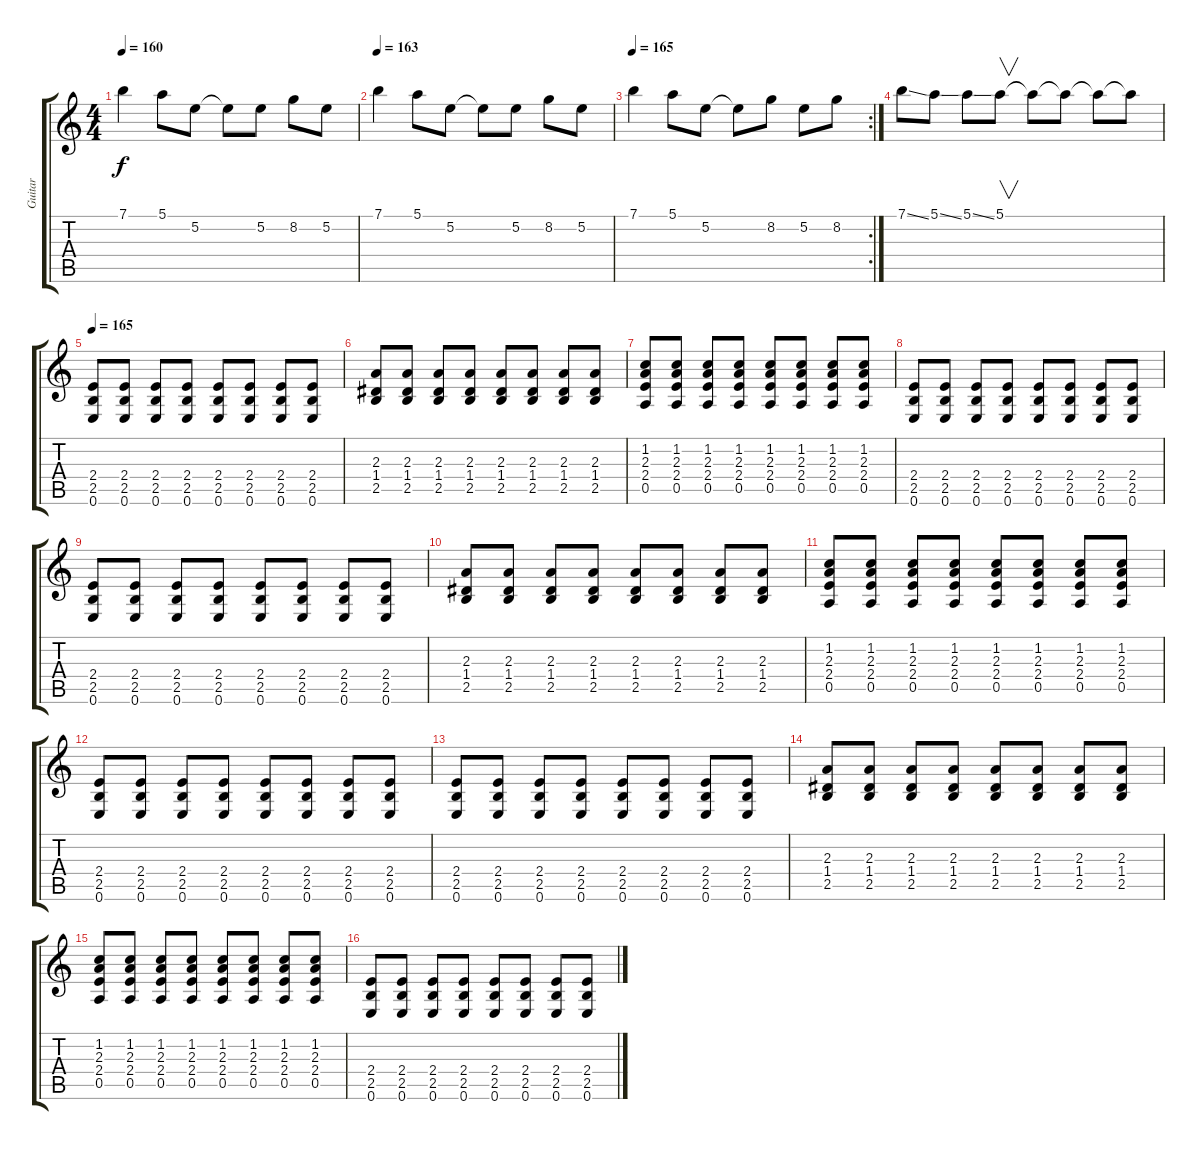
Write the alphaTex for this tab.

\track ("Guitar" "Guitar") {instrument overdrivenguitar}
\staff {score tabs}
\tuning (E4 B3 G3 D3 A2 E2) {hide}
\ts (4 4)
\tempo 160
\clef g2
\ks c
7.1.4{dy f} 5.1.8 5.2.8 5.2{t}.8 5.2.8 8.2.8 5.2.8 |
\tempo 163
7.1.4 5.1.8 5.2.8 5.2{t}.8 5.2.8 8.2.8 5.2.8 |
\rc 2
\tempo 165
7.1.4 5.1.8 5.2.8 5.2{t}.8 8.2.8 5.2.8 8.2.8 |
7.1{ss}.8 5.1{ss}.8 5.1{ss}.8 5.1.8{v} 5.1{t}.8 5.1{t}.8 5.1{t}.8 5.1{t}.8 |
\tempo 165
(2.4 2.5 0.6).8 (2.4 2.5 0.6).8 (2.4 2.5 0.6).8 (2.4 2.5 0.6).8 (2.4 2.5 0.6).8 (2.4 2.5 0.6).8 (2.4 2.5 0.6).8 (2.4 2.5 0.6).8 |
(2.3 1.4 2.5).8 (2.3 1.4 2.5).8 (2.3 1.4 2.5).8 (2.3 1.4 2.5).8 (2.3 1.4 2.5).8 (2.3 1.4 2.5).8 (2.3 1.4 2.5).8 (2.3 1.4 2.5).8 |
(1.2 2.3 2.4 0.5).8 (1.2 2.3 2.4 0.5).8 (1.2 2.3 2.4 0.5).8 (1.2 2.3 2.4 0.5).8 (1.2 2.3 2.4 0.5).8 (1.2 2.3 2.4 0.5).8 (1.2 2.3 2.4 0.5).8 (1.2 2.3 2.4 0.5).8 |
(2.4 2.5 0.6).8 (2.4 2.5 0.6).8 (2.4 2.5 0.6).8 (2.4 2.5 0.6).8 (2.4 2.5 0.6).8 (2.4 2.5 0.6).8 (2.4 2.5 0.6).8 (2.4 2.5 0.6).8 |
(2.4 2.5 0.6).8 (2.4 2.5 0.6).8 (2.4 2.5 0.6).8 (2.4 2.5 0.6).8 (2.4 2.5 0.6).8 (2.4 2.5 0.6).8 (2.4 2.5 0.6).8 (2.4 2.5 0.6).8 |
(2.3 1.4 2.5).8 (2.3 1.4 2.5).8 (2.3 1.4 2.5).8 (2.3 1.4 2.5).8 (2.3 1.4 2.5).8 (2.3 1.4 2.5).8 (2.3 1.4 2.5).8 (2.3 1.4 2.5).8 |
(1.2 2.3 2.4 0.5).8 (1.2 2.3 2.4 0.5).8 (1.2 2.3 2.4 0.5).8 (1.2 2.3 2.4 0.5).8 (1.2 2.3 2.4 0.5).8 (1.2 2.3 2.4 0.5).8 (1.2 2.3 2.4 0.5).8 (1.2 2.3 2.4 0.5).8 |
(2.4 2.5 0.6).8 (2.4 2.5 0.6).8 (2.4 2.5 0.6).8 (2.4 2.5 0.6).8 (2.4 2.5 0.6).8 (2.4 2.5 0.6).8 (2.4 2.5 0.6).8 (2.4 2.5 0.6).8 |
(2.4 2.5 0.6).8 (2.4 2.5 0.6).8 (2.4 2.5 0.6).8 (2.4 2.5 0.6).8 (2.4 2.5 0.6).8 (2.4 2.5 0.6).8 (2.4 2.5 0.6).8 (2.4 2.5 0.6).8 |
(2.3 1.4 2.5).8 (2.3 1.4 2.5).8 (2.3 1.4 2.5).8 (2.3 1.4 2.5).8 (2.3 1.4 2.5).8 (2.3 1.4 2.5).8 (2.3 1.4 2.5).8 (2.3 1.4 2.5).8 |
(1.2 2.3 2.4 0.5).8 (1.2 2.3 2.4 0.5).8 (1.2 2.3 2.4 0.5).8 (1.2 2.3 2.4 0.5).8 (1.2 2.3 2.4 0.5).8 (1.2 2.3 2.4 0.5).8 (1.2 2.3 2.4 0.5).8 (1.2 2.3 2.4 0.5).8 |
(2.4 2.5 0.6).8 (2.4 2.5 0.6).8 (2.4 2.5 0.6).8 (2.4 2.5 0.6).8 (2.4 2.5 0.6).8 (2.4 2.5 0.6).8 (2.4 2.5 0.6).8 (2.4 2.5 0.6).8
